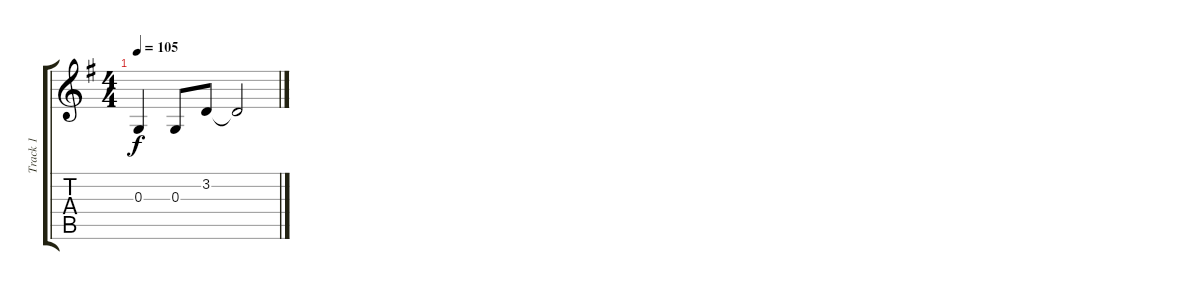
\track ("Track 1" "Track 1") {instrument tenorsax}
\staff {score tabs}
\tuning (E4 B3 G3 D3 A2 E2) {hide}
\ts (4 4)
\tempo 105
\clef g2
\ks g
0.3{t}.4{dy f} 0.3.8 3.2.8 3.2{t}.2
